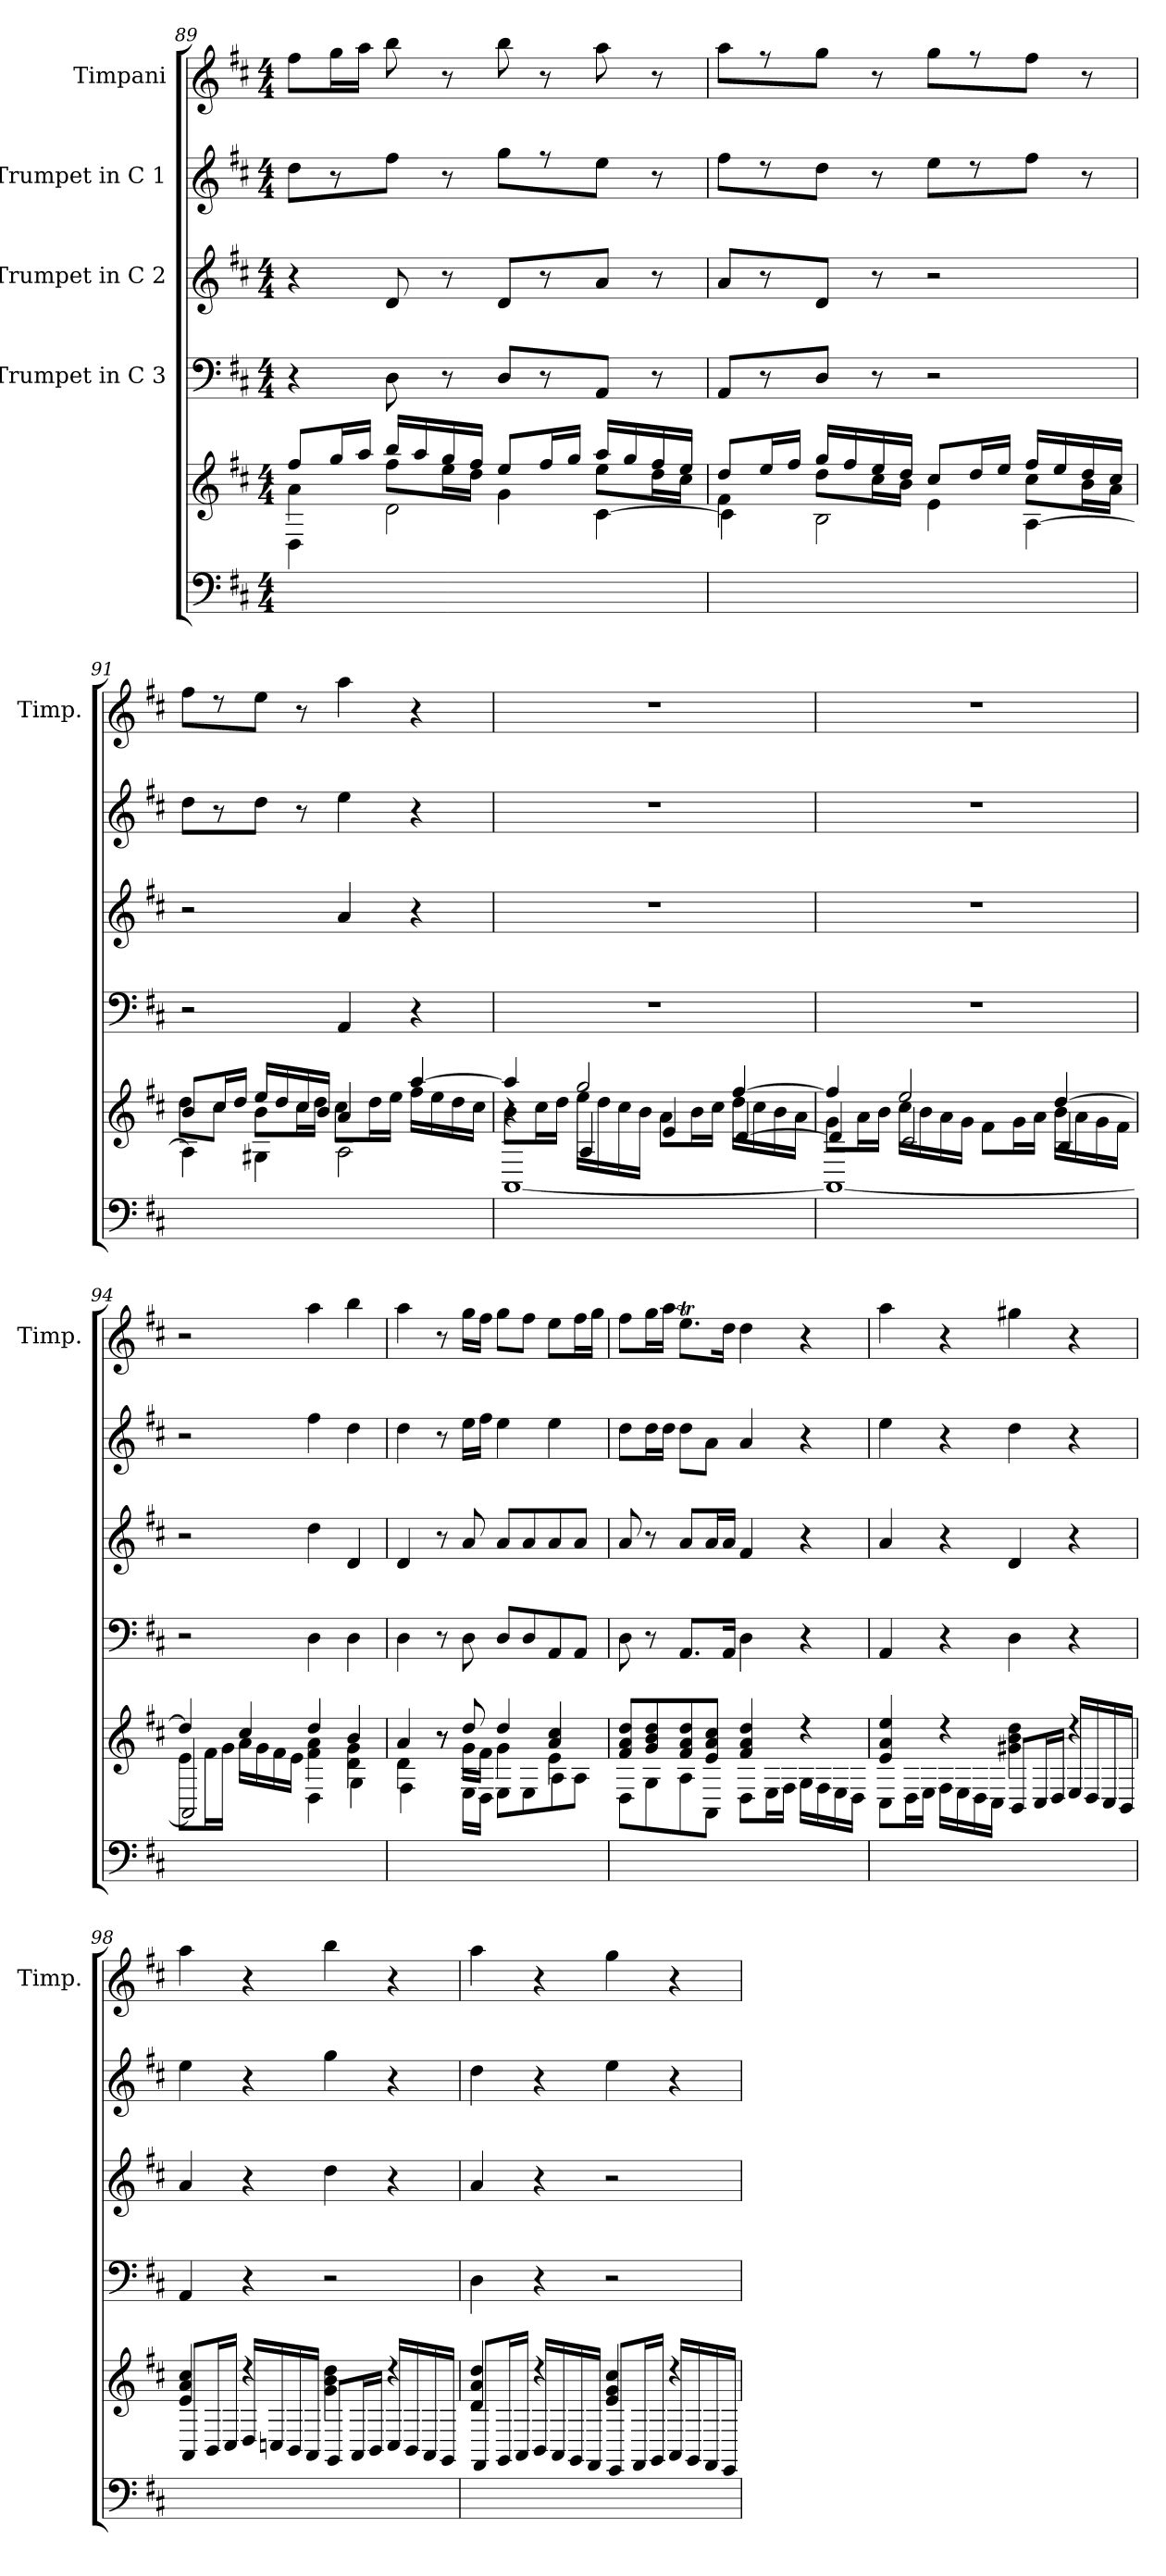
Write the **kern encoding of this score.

**kern	**kern	**kern	**kern	**kern	**kern
*part5	*part5	*part4	*part3	*part2	*part1
*staff6	*staff5	*staff4	*staff3	*staff2	*staff1
*	*	*I"Trumpet in C 3	*I"Trumpet in C 2	*I"Trumpet in C 1	*I"Timpani
*	*	*	*	*	*I'Timp.
*clefF4	*clefG2	*clefF4	*clefG2	*clefG2	*clefG2
*k[f#c#]	*k[f#c#]	*k[f#c#]	*k[f#c#]	*k[f#c#]	*k[f#c#]
*	*D:	*D:	*D:	*D:	*D:
*M4/4	*M4/4	*M4/4	*M4/4	*M4/4	*M4/4
=89	=89	=89	=89	=89	=89
*	*^	*	*	*	*
*	*	*^	*	*	*	*
1ryy	8ff#/L	4a\	4D\	4r	4r	8dd\L	8ff#\L
.	16gg/L	.	.	.	.	8r	16gg\L
.	16aa/JJ	.	.	.	.	.	16aa\JJ
.	16bb/LL	8ff#\L	2d\	8D\	8d/	8ff#\J	8bb\
.	16aa/	.	.	.	.	.	.
.	16gg/	16ee\L	.	8r	8r	8r	8r
.	16ff#/JJ	16dd\JJ	.	.	.	.	.
.	8ee/L	4g\	.	8D/L	8d/L	8gg\L	8bb\
.	16ff#/L	.	.	8r	8r	8r	8r
.	16gg/JJ	.	.	.	.	.	.
.	16aa/LL	8ee\L	[4c#\	8AA/J	8a/J	8ee\J	8aa\
.	16gg/	.	.	.	.	.	.
.	16ff#/	16dd\L	.	8r	8r	8r	8r
.	16ee/JJ	16cc#\JJ	.	.	.	.	.
!!LO:LB:g=z
=90	=90	=90	=90	=90	=90	=90	=90
1ryy	8dd/L	4f#\	4c#\]	8AA/L	8a/L	8ff#\L	8aa\L
.	16ee/L	.	.	8r	8r	8r	8r
.	16ff#/JJ	.	.	.	.	.	.
.	16gg/LL	8dd\L	2B\	8D/J	8d/J	8dd\J	8gg\J
.	16ff#/	.	.	.	.	.	.
.	16ee/	16cc#\L	.	8r	8r	8r	8r
.	16dd/JJ	16b\JJ	.	.	.	.	.
.	8cc#/L	4e\	.	2r	2r	8ee\L	8gg\L
.	16dd/L	.	.	.	.	8r	8r
.	16ee/JJ	.	.	.	.	.	.
.	16ff#/LL	8cc#\L	[4A\	.	.	8ff#\J	8ff#\J
.	16ee/	.	.	.	.	.	.
.	16dd/	16b\L	.	.	.	8r	8r
.	16cc#/JJ	16a\JJ	.	.	.	.	.
=91	=91	=91	=91	=91	=91	=91	=91
1ryy	8b/L	8dd\L	4A\]	2r	2r	8dd\L	8ff#\L
.	16cc#/L	8cc#\J	.	.	.	8r	8r
.	16dd/JJ	.	.	.	.	.	.
.	16ee/LL	8b\L	4G#\	.	.	8dd\J	8ee\J
.	16dd/	.	.	.	.	.	.
.	16cc#/	16cc#\L	.	.	.	8r	8r
.	16b/JJ	16dd\JJ	.	.	.	.	.
.	4a/	8cc#\L	2A\	4AA/	4a/	4ee\	4aa\
.	.	16dd\L	.	.	.	.	.
.	.	16ee\JJ	.	.	.	.	.
.	[4aa/	16ff#\LL	.	4r	4r	4r	4r
.	.	16ee\	.	.	.	.	.
.	.	16dd\	.	.	.	.	.
.	.	16cc#\JJ	.	.	.	.	.
=92	=92	=92	=92	=92	=92	=92	=92
*	*	*	*^	*	*	*	*
1ryy	4aa/]	8b\L	4r	[1AA	1r	1r	1r	1r
.	.	16cc#\L	.	.	.	.	.	.
.	.	16dd\JJ	.	.	.	.	.	.
.	2gg/	16ee\LL	4A/	.	.	.	.	.
.	.	16dd\	.	.	.	.	.	.
.	.	16cc#\	.	.	.	.	.	.
.	.	16b\JJ	.	.	.	.	.	.
.	.	8a\L	4e/	.	.	.	.	.
.	.	16b\L	.	.	.	.	.	.
.	.	16cc#\JJ	.	.	.	.	.	.
.	[4ff#/	16dd\LL	[4d/	.	.	.	.	.
.	.	16cc#\	.	.	.	.	.	.
.	.	16b\	.	.	.	.	.	.
.	.	16a\JJ	.	.	.	.	.	.
=93	=93	=93	=93	=93	=93	=93	=93	=93
1ryy	4ff#/]	8g\L	4d/]	1AA_	1r	1r	1r	1r
.	.	16a\L	.	.	.	.	.	.
.	.	16b\JJ	.	.	.	.	.	.
.	2ee/	16cc#\LL	2c#/	.	.	.	.	.
.	.	16b\	.	.	.	.	.	.
.	.	16a\	.	.	.	.	.	.
.	.	16g\JJ	.	.	.	.	.	.
.	.	8f#\L	.	.	.	.	.	.
.	.	16g\L	.	.	.	.	.	.
.	.	16a\JJ	.	.	.	.	.	.
.	[4dd/	16b\LL	4B/	.	.	.	.	.
.	.	16a\	.	.	.	.	.	.
.	.	16g\	.	.	.	.	.	.
.	.	16f#\JJ	.	.	.	.	.	.
*	*	*	*v	*v	*	*	*	*
!!LO:PB:g=z
=94	=94	=94	=94	=94	=94	=94	=94
1ryy	4dd/]	8e\L	2AA/]	2r	2r	2r	2r
.	.	16f#\L	.	.	.	.	.
.	.	16g\JJ	.	.	.	.	.
.	4cc#/	16a\LL	.	.	.	.	.
.	.	16g\	.	.	.	.	.
.	.	16f#\	.	.	.	.	.
.	.	16e\JJ	.	.	.	.	.
.	4dd/	4f#\ 4a\	4D\	4D\	4dd\	4ff#\	4aa\
.	4b/	4d\ 4g\	4G\	4D\	4d/	4dd\	4bb\
=95	=95	=95	=95	=95	=95	=95	=95
1ryy	4a/	4d\	4F#\	4D\	4d/	4dd\	4aa\
.	8r	8r	8r	8r	8r	8r	8r
.	8dd/	16g\LL	16E\LL	8D\	8a/	16ee\LL	16gg\LL
.	.	16f#\JJ	16D\JJ	.	.	16ff#\JJ	16ff#\JJ
.	4dd/	4g\	8E\L	8D/L	8a/L	4ee\	8gg\L
.	.	.	8E\	8D/	8a/	.	8ff#\J
.	4a/ 4cc#/	4e\	8A\	8AA/	8a/	4ee\	8ee\L
.	.	.	8A\J	8AA/J	8a/J	.	16ff#\L
.	.	.	.	.	.	.	16gg\JJ
*	*	*v	*v	*	*	*	*
=96	=96	=96	=96	=96	=96	=96
1ryy	8f#/ 8a/ 8dd/L	8D\L	8D\	8a/	8dd\L	8ff#\L
.	8g/ 8b/ 8dd/	8G\	8r	8r	16dd\L	16gg\L
.	.	.	.	.	16dd\JJ	16aa\JJ
.	8f#/ 8a/ 8dd/	8A\	8.AA/L	8a/L	8dd\L	8.eeT\L
.	8e/ 8a/ 8cc#/J	8AA\J	.	16a/L	8a\J	.
.	.	.	16AA/Jk	16a/JJ	.	16dd\Jk
.	4f#/ 4a/ 4dd/	8D\L	4D\	4f#/	4a/	4dd\
.	.	16E\L	.	.	.	.
.	.	16F#\JJ	.	.	.	.
.	4r	16G\LL	4r	4r	4r	4r
.	.	16F#\	.	.	.	.
.	.	16E\	.	.	.	.
.	.	16D\JJ	.	.	.	.
=97	=97	=97	=97	=97	=97	=97
1ryy	4e/ 4a/ 4ee/	8C#\L	4AA/	4a/	4ee\	4aa\
.	.	16D\L	.	.	.	.
.	.	16E\JJ	.	.	.	.
.	4r	16F#\LL	4r	4r	4r	4r
.	.	16E\	.	.	.	.
.	.	16D\	.	.	.	.
.	.	16C#\JJ	.	.	.	.
.	4g#\ 4b\ 4dd\	8BB/L	4D\	4d/	4dd\	4gg#\
.	.	16C#/L	.	.	.	.
.	.	16D/JJ	.	.	.	.
.	4r	16E/LL	4r	4r	4r	4r
.	.	16D/	.	.	.	.
.	.	16C#/	.	.	.	.
.	.	16BB/JJ	.	.	.	.
!!LO:LB:g=z
=98	=98	=98	=98	=98	=98	=98
1ryy	4e/ 4a/ 4cc#/	8AA/L	4AA/	4a/	4ee\	4aa\
.	.	16BB/L	.	.	.	.
.	.	16C#/JJ	.	.	.	.
.	4r	16D/LL	4r	4r	4r	4r
.	.	16Cn/	.	.	.	.
.	.	16BB/	.	.	.	.
.	.	16AA/JJ	.	.	.	.
.	4g\ 4b\ 4dd\	8GG/L	2r	4dd\	4gg\	4bb\
.	.	16AA/L	.	.	.	.
.	.	16BB/JJ	.	.	.	.
.	4r	16C/LL	.	4r	4r	4r
.	.	16BB/	.	.	.	.
.	.	16AA/	.	.	.	.
.	.	16GG/JJ	.	.	.	.
=99	=99	=99	=99	=99	=99	=99
1ryy	4d/ 4a/ 4dd/	8FF#/L	4D\	4a/	4dd\	4aa\
.	.	16GG/L	.	.	.	.
.	.	16AA/JJ	.	.	.	.
.	4r	16BB/LL	4r	4r	4r	4r
.	.	16AA/	.	.	.	.
.	.	16GG/	.	.	.	.
.	.	16FF#/JJ	.	.	.	.
.	4e/ 4g/ 4cc#/	8EE/L	2r	2r	4ee\	4gg\
.	.	16FF#/L	.	.	.	.
.	.	16GG/JJ	.	.	.	.
.	4r	16AA/LL	.	.	4r	4r
.	.	16GG/	.	.	.	.
.	.	16FF#/	.	.	.	.
.	.	16EE/JJ	.	.	.	.
*	*v	*v	*	*	*	*
=	=	=	=	=	=
*-	*-	*-	*-	*-	*-
